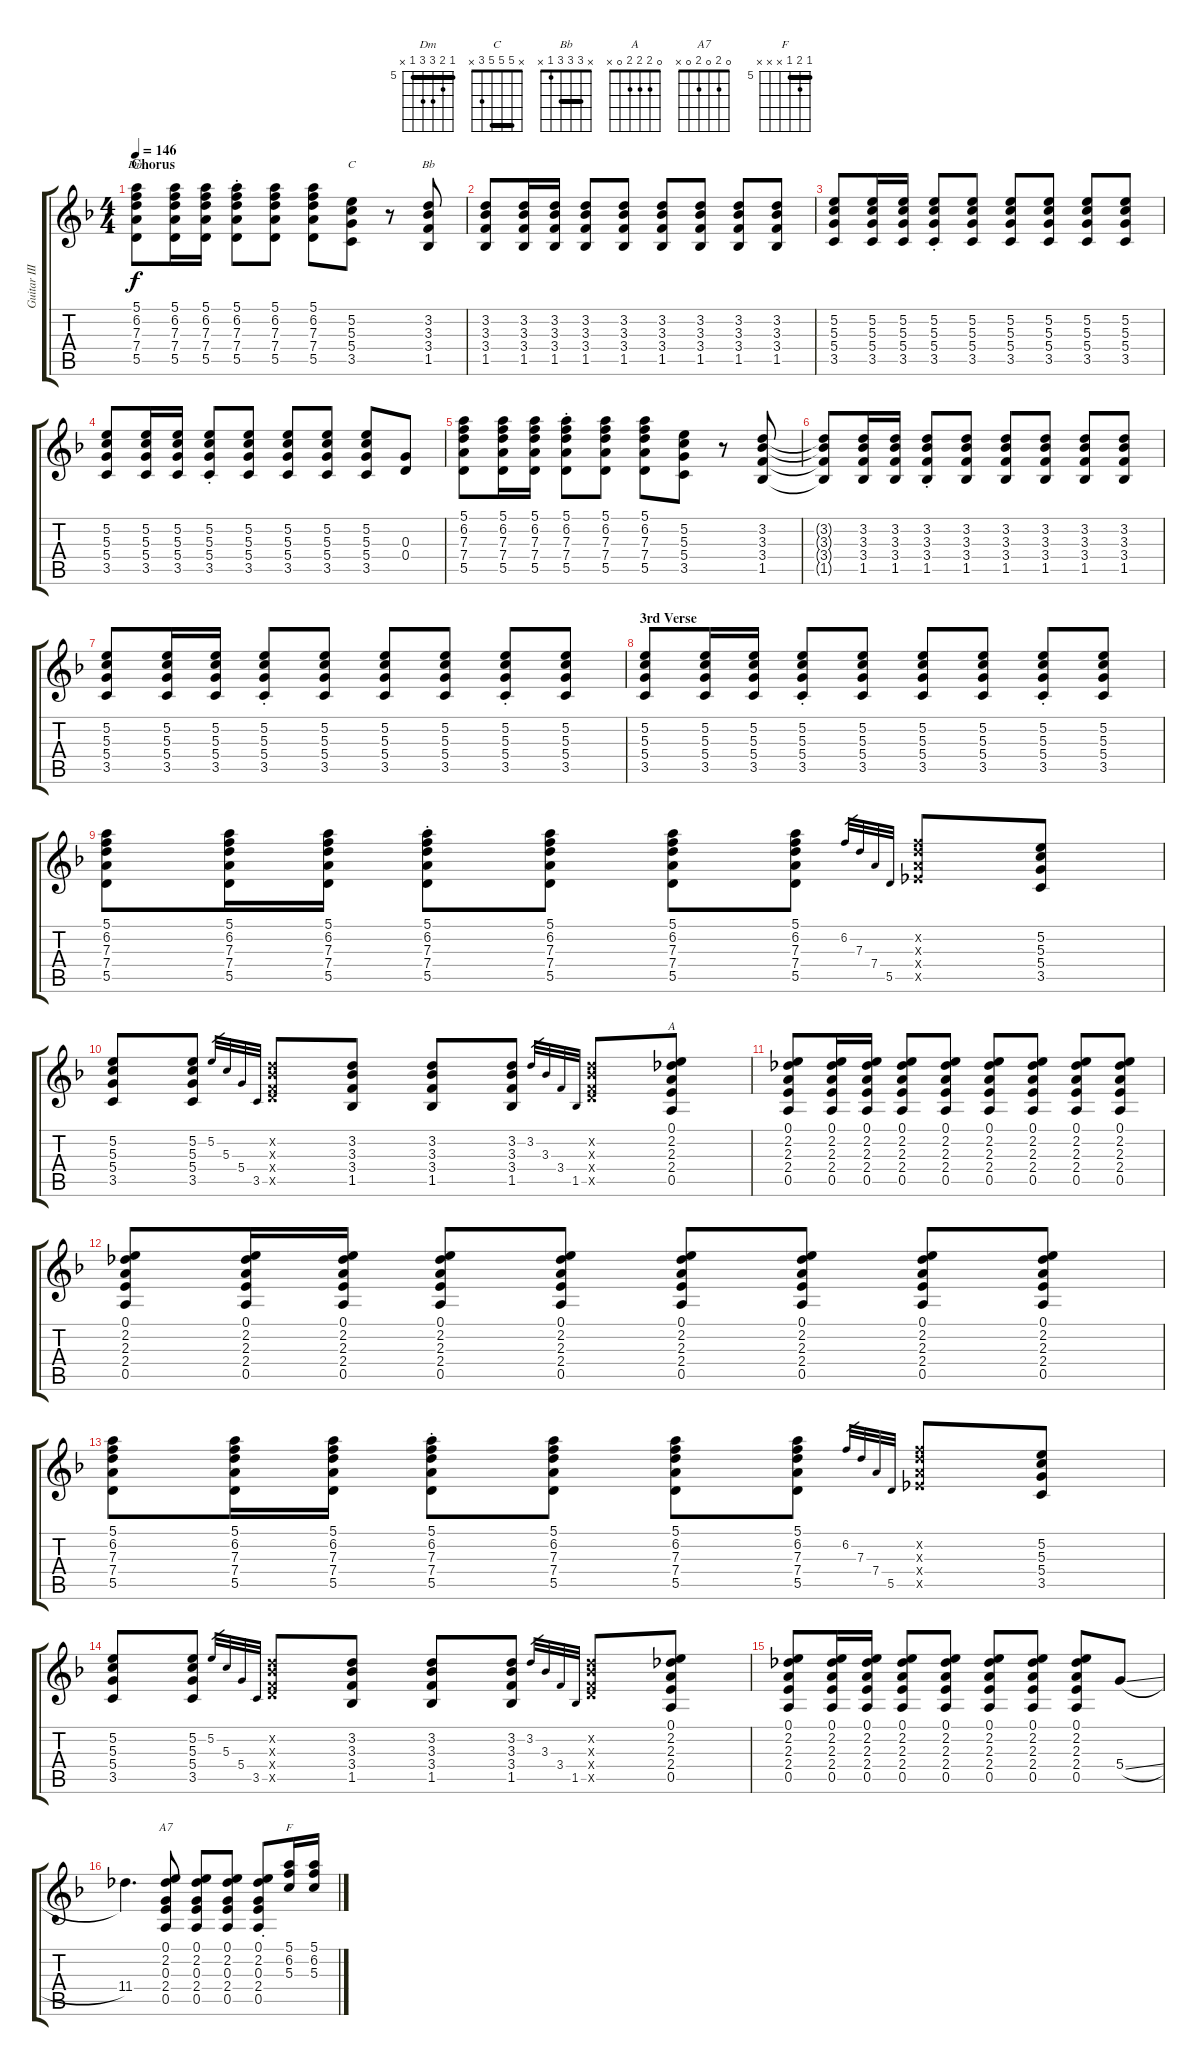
\track ("Guitar III" "Guitar III") {instrument electricguitarclean}
\staff {score tabs}
\tuning (E4 B3 G3 D3 A2 E2) {hide}
\chord ("Dm" 5 6 7 7 5 x) {firstfret 5 barre 5}
\chord ("C" x 5 5 5 3 x) {barre 5}
\chord ("Bb" x 3 3 3 1 x) {barre 3}
\chord ("A" 0 2 2 2 0 x)
\chord ("A7" 0 2 0 2 0 x)
\chord ("F" 5 6 5 x x x) {firstfret 5 barre 5}
\ts (4 4)
\section ("" "Chorus")
\tempo 146
\clef g2
\ks f
(5.1 6.2 7.3 7.4 5.5).8{ch "Dm" dy f} (5.1 6.2 7.3 7.4 5.5).16 (5.1 6.2 7.3 7.4 5.5).16 (5.1{st} 6.2{st} 7.3{st} 7.4{st} 5.5{st}).8 (5.1 6.2 7.3 7.4 5.5).8 (5.1 6.2 7.3 7.4 5.5).8 (5.2 5.3 5.4 3.5).8{ch "C"} r.8 (3.2 3.3 3.4 1.5).8{ch "Bb"} |
(3.2 3.3 3.4 1.5).8 (3.2 3.3 3.4 1.5).16 (3.2 3.3 3.4 1.5).16 (3.2 3.3 3.4 1.5).8 (3.2 3.3 3.4 1.5).8 (3.2 3.3 3.4 1.5).8 (3.2 3.3 3.4 1.5).8 (3.2 3.3 3.4 1.5).8 (3.2 3.3 3.4 1.5).8 |
(5.2 5.3 5.4 3.5).8 (5.2 5.3 5.4 3.5).16 (5.2 5.3 5.4 3.5).16 (5.2{st} 5.3{st} 5.4{st} 3.5{st}).8 (5.2 5.3 5.4 3.5).8 (5.2 5.3 5.4 3.5).8 (5.2 5.3 5.4 3.5).8 (5.2 5.3 5.4 3.5).8 (5.2 5.3 5.4 3.5).8 |
(5.2 5.3 5.4 3.5).8 (5.2 5.3 5.4 3.5).16 (5.2 5.3 5.4 3.5).16 (5.2{st} 5.3{st} 5.4{st} 3.5{st}).8 (5.2 5.3 5.4 3.5).8 (5.2 5.3 5.4 3.5).8 (5.2 5.3 5.4 3.5).8 (5.2 5.3 5.4 3.5).8 (0.3 0.4).8 |
(5.1 6.2 7.3 7.4 5.5).8 (5.1 6.2 7.3 7.4 5.5).16 (5.1 6.2 7.3 7.4 5.5).16 (5.1{st} 6.2{st} 7.3{st} 7.4{st} 5.5{st}).8 (5.1 6.2 7.3 7.4 5.5).8 (5.1 6.2 7.3 7.4 5.5).8 (5.2 5.3 5.4 3.5).8 r.8 (3.2 3.3 3.4 1.5).8 |
(3.2{t} 3.3{t} 3.4{t} 1.5{t}).8 (3.2 3.3 3.4 1.5).16 (3.2 3.3 3.4 1.5).16 (3.2{st} 3.3{st} 3.4{st} 1.5{st}).8 (3.2 3.3 3.4 1.5).8 (3.2 3.3 3.4 1.5).8 (3.2 3.3 3.4 1.5).8 (3.2 3.3 3.4 1.5).8 (3.2 3.3 3.4 1.5).8 |
(5.2 5.3 5.4 3.5).8 (5.2 5.3 5.4 3.5).16 (5.2 5.3 5.4 3.5).16 (5.2{st} 5.3{st} 5.4{st} 3.5{st}).8 (5.2 5.3 5.4 3.5).8 (5.2 5.3 5.4 3.5).8 (5.2 5.3 5.4 3.5).8 (5.2{st} 5.3{st} 5.4{st} 3.5{st}).8 (5.2 5.3 5.4 3.5).8 |
\section ("" "3rd Verse")
(5.2 5.3 5.4 3.5).8 (5.2 5.3 5.4 3.5).16 (5.2 5.3 5.4 3.5).16 (5.2{st} 5.3{st} 5.4{st} 3.5{st}).8 (5.2 5.3 5.4 3.5).8 (5.2 5.3 5.4 3.5).8 (5.2 5.3 5.4 3.5).8 (5.2{st} 5.3{st} 5.4{st} 3.5{st}).8 (5.2 5.3 5.4 3.5).8 |
(5.1 6.2 7.3 7.4 5.5).8 (5.1 6.2 7.3 7.4 5.5).16 (5.1 6.2 7.3 7.4 5.5).16 (5.1{st} 6.2{st} 7.3{st} 7.4{st} 5.5{st}).8 (5.1 6.2 7.3 7.4 5.5).8 (5.1 6.2 7.3 7.4 5.5).8 (5.1 6.2 7.3 7.4 5.5).8 6.2.32{gr} 7.3.32{gr} 7.4.32{gr} 5.5.32{gr} (6.2{x} 7.3{x} 7.4{x} 6.5{x}).8 (5.2 5.3 5.4 3.5).8 |
(5.2 5.3 5.4 3.5).8 (5.2 5.3 5.4 3.5).8 5.2.32{gr} 5.3.32{gr} 5.4.32{gr} 3.5.32{gr} (3.2{x} 3.3{x} 3.4{x} 5.5{x}).8 (3.2 3.3 3.4 1.5).8 (3.2 3.3 3.4 1.5).8 (3.2 3.3 3.4 1.5).8 3.2.32{gr} 3.3.32{gr} 3.4.32{gr} 1.5.32{gr} (3.2{x} 3.3{x} 3.4{x} 5.5{x}).8 (0.1 2.2 2.3 2.4 0.5).8{ch "A"} |
(0.1 2.2 2.3 2.4 0.5).8 (0.1 2.2 2.3 2.4 0.5).16 (0.1 2.2 2.3 2.4 0.5).16 (0.1 2.2 2.3 2.4 0.5).8 (0.1 2.2 2.3 2.4 0.5).8 (0.1 2.2 2.3 2.4 0.5).8 (0.1 2.2 2.3 2.4 0.5).8 (0.1 2.2 2.3 2.4 0.5).8 (0.1 2.2 2.3 2.4 0.5).8 |
(0.1 2.2 2.3 2.4 0.5).8 (0.1 2.2 2.3 2.4 0.5).16 (0.1 2.2 2.3 2.4 0.5).16 (0.1 2.2 2.3 2.4 0.5).8 (0.1 2.2 2.3 2.4 0.5).8 (0.1 2.2 2.3 2.4 0.5).8 (0.1 2.2 2.3 2.4 0.5).8 (0.1 2.2 2.3 2.4 0.5).8 (0.1 2.2 2.3 2.4 0.5).8 |
(5.1 6.2 7.3 7.4 5.5).8 (5.1 6.2 7.3 7.4 5.5).16 (5.1 6.2 7.3 7.4 5.5).16 (5.1{st} 6.2{st} 7.3{st} 7.4{st} 5.5{st}).8 (5.1 6.2 7.3 7.4 5.5).8 (5.1 6.2 7.3 7.4 5.5).8 (5.1 6.2 7.3 7.4 5.5).8 6.2.32{gr} 7.3.32{gr} 7.4.32{gr} 5.5.32{gr} (6.2{x} 7.3{x} 7.4{x} 6.5{x}).8 (5.2 5.3 5.4 3.5).8 |
(5.2 5.3 5.4 3.5).8 (5.2 5.3 5.4 3.5).8 5.2.32{gr} 5.3.32{gr} 5.4.32{gr} 3.5.32{gr} (3.2{x} 3.3{x} 3.4{x} 5.5{x}).8 (3.2 3.3 3.4 1.5).8 (3.2 3.3 3.4 1.5).8 (3.2 3.3 3.4 1.5).8 3.2.32{gr} 3.3.32{gr} 3.4.32{gr} 1.5.32{gr} (3.2{x} 3.3{x} 3.4{x} 5.5{x}).8 (0.1 2.2 2.3 2.4 0.5).8 |
(0.1 2.2 2.3 2.4 0.5).8 (0.1 2.2 2.3 2.4 0.5).16 (0.1 2.2 2.3 2.4 0.5).16 (0.1 2.2 2.3 2.4 0.5).8 (0.1 2.2 2.3 2.4 0.5).8 (0.1 2.2 2.3 2.4 0.5).8 (0.1 2.2 2.3 2.4 0.5).8 (0.1 2.2 2.3 2.4 0.5).8 5.4{sl}.8 |
11.4.4{d} (0.1 2.2 0.3 2.4 0.5).8{ch "A7"} (0.1 2.2 0.3 2.4 0.5).8 (0.1 2.2 0.3 2.4 0.5).8 (0.1{st} 2.2{st} 0.3{st} 2.4{st} 0.5{st}).8 (5.1 6.2 5.3).16{ch "F"} (5.1 6.2 5.3).16
